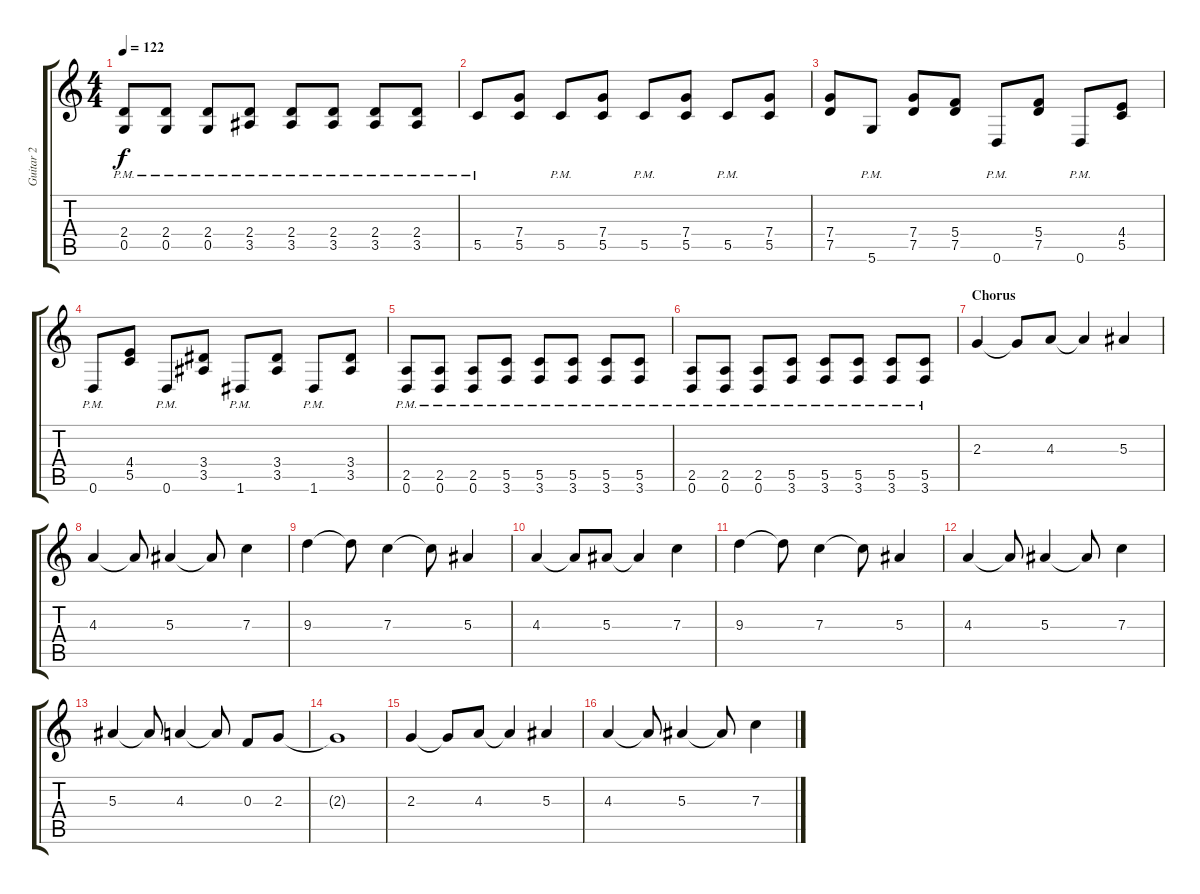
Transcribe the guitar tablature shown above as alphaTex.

\track ("Guitar 2" "Guitar 2") {instrument distortionguitar}
\staff {score tabs}
\tuning (D4 A3 F3 C3 G2 D2) {hide}
\ts (4 4)
\tempo 122
\clef g2
\ks c
(2.4{pm} 0.5{pm}).8{dy f} (2.4{pm} 0.5{pm}).8 (2.4{pm} 0.5{pm}).8 (2.4{pm} 3.5{pm}).8 (2.4{pm} 3.5{pm}).8 (2.4{pm} 3.5{pm}).8 (2.4{pm} 3.5{pm}).8 (2.4{pm} 3.5{pm}).8 |
5.5{pm}.8 (7.4 5.5).8 5.5{pm}.8 (7.4 5.5).8 5.5{pm}.8 (7.4 5.5).8 5.5{pm}.8 (7.4 5.5).8 |
(7.4 7.5).8 5.6{pm}.8 (7.4 7.5).8 (5.4 7.5).8 0.6{pm}.8 (5.4 7.5).8 0.6{pm}.8 (4.4 5.5).8 |
0.6{pm}.8 (4.4 5.5).8 0.6{pm}.8 (3.4 3.5).8 1.6{pm}.8 (3.4 3.5).8 1.6{pm}.8 (3.4 3.5).8 |
(2.5{pm} 0.6{pm}).8 (2.5{pm} 0.6{pm}).8 (2.5{pm} 0.6{pm}).8 (5.5{pm} 3.6{pm}).8 (5.5{pm} 3.6{pm}).8 (5.5{pm} 3.6{pm}).8 (5.5{pm} 3.6{pm}).8 (5.5{pm} 3.6{pm}).8 |
(2.5{pm} 0.6{pm}).8 (2.5{pm} 0.6{pm}).8 (2.5{pm} 0.6{pm}).8 (5.5{pm} 3.6{pm}).8 (5.5{pm} 3.6{pm}).8 (5.5{pm} 3.6{pm}).8 (5.5{pm} 3.6{pm}).8 (5.5{pm} 3.6{pm}).8 |
\section ("" "Chorus")
2.3.4 2.3{t}.8 4.3.8 4.3{t}.4 5.3.4 |
4.3.4 4.3{t}.8 5.3.4 5.3{t}.8 7.3.4 |
9.3.4 9.3{t}.8 7.3.4 7.3{t}.8 5.3.4 |
4.3.4 4.3{t}.8 5.3.8 5.3{t}.4 7.3.4 |
9.3.4 9.3{t}.8 7.3.4 7.3{t}.8 5.3.4 |
4.3.4 4.3{t}.8 5.3.4 5.3{t}.8 7.3.4 |
5.3.4 5.3{t}.8 4.3.4 4.3{t}.8 0.3.8 2.3.8 |
2.3{t}.1 |
2.3.4 2.3{t}.8 4.3.8 4.3{t}.4 5.3.4 |
4.3.4 4.3{t}.8 5.3.4 5.3{t}.8 7.3.4
